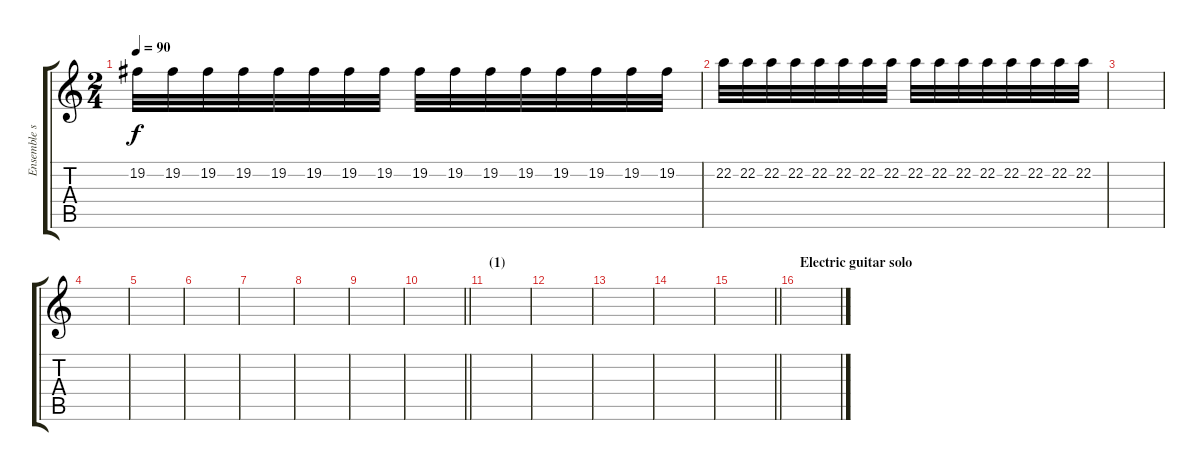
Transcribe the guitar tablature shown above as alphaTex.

\track ("Ensemble string" "Ensemble s") {instrument stringensemble1}
\staff {score tabs}
\tuning (E4 B3 G3 D3 A2 E2) {hide}
\ts (2 4)
\tempo 90
\clef g2
\ks c
19.2.32{dy f} 19.2.32 19.2.32 19.2.32 19.2.32 19.2.32 19.2.32 19.2.32 19.2.32 19.2.32 19.2.32 19.2.32 19.2.32 19.2.32 19.2.32 19.2.32 |
22.2.32 22.2.32 22.2.32 22.2.32 22.2.32 22.2.32 22.2.32 22.2.32 22.2.32 22.2.32 22.2.32 22.2.32 22.2.32 22.2.32 22.2.32 22.2.32 |
|
|
|
|
|
|
|
\barLineRight lightlight
|
\section ("" "(1)")
|
|
|
|
\barLineRight lightlight
|
\section ("" "Electric guitar solo")
